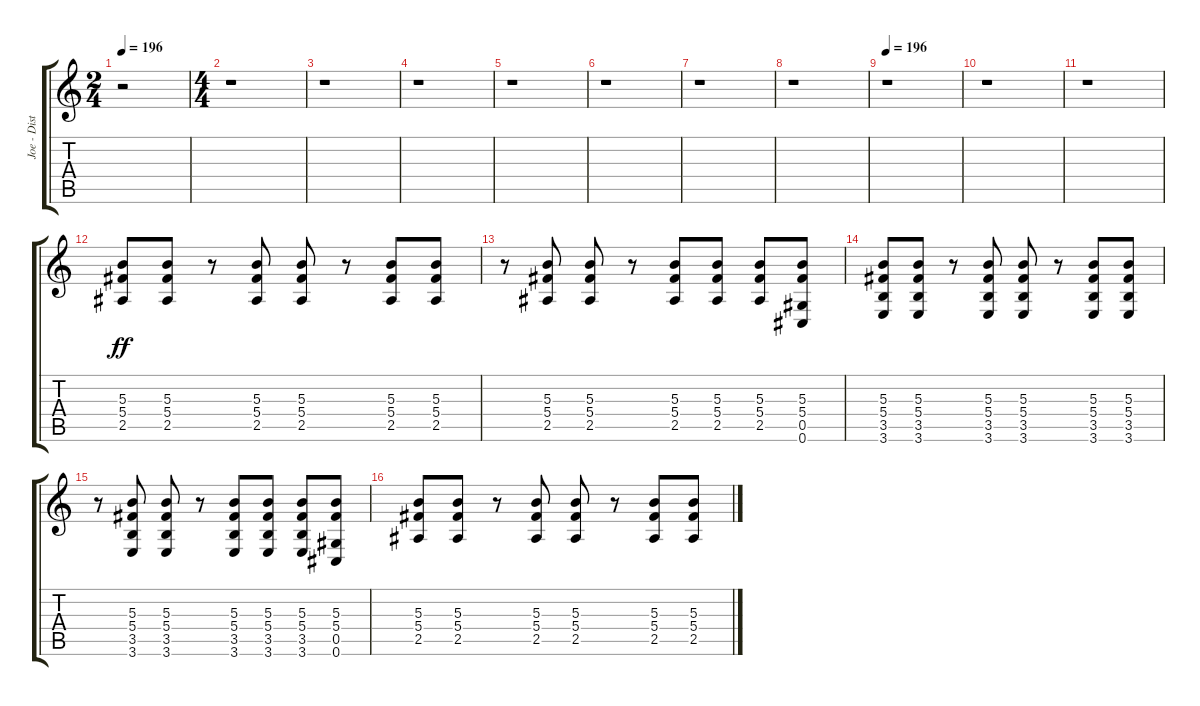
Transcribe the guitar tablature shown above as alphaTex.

\track ("Joe - Distorted Guitar 2" "Joe - Dist") {instrument distortionguitar}
\staff {score tabs}
\tuning (Eb4 Bb3 Gb3 Db3 Ab2 Db2) {hide}
\ts (2 4)
\tempo 196
\tempo 98
\tempo 196
\clef g2
\ks c
r.2{dy ff instrument distortionguitar} |
\ts (4 4)
r.1 |
r.1 |
r.1 |
r.1 |
r.1 |
r.1 |
r.1 |
\tempo 196
r.1 |
r.1 |
r.1 |
(5.3 5.4 2.5).8 (5.3 5.4 2.5).8 r.8 (5.3 5.4 2.5).8 (5.3 5.4 2.5).8 r.8 (5.3 5.4 2.5).8 (5.3 5.4 2.5).8 |
r.8 (5.3 5.4 2.5).8 (5.3 5.4 2.5).8 r.8 (5.3 5.4 2.5).8 (5.3 5.4 2.5).8 (5.3 5.4 2.5).8 (5.3 5.4 0.5 0.6).8 |
(5.3 5.4 3.5 3.6).8 (5.3 5.4 3.5 3.6).8 r.8 (5.3 5.4 3.5 3.6).8 (5.3 5.4 3.5 3.6).8 r.8 (5.3 5.4 3.5 3.6).8 (5.3 5.4 3.5 3.6).8 |
r.8 (5.3 5.4 3.5 3.6).8 (5.3 5.4 3.5 3.6).8 r.8 (5.3 5.4 3.5 3.6).8 (5.3 5.4 3.5 3.6).8 (5.3 5.4 3.5 3.6).8 (5.3 5.4 0.5 0.6).8 |
(5.3 5.4 2.5).8 (5.3 5.4 2.5).8 r.8 (5.3 5.4 2.5).8 (5.3 5.4 2.5).8 r.8 (5.3 5.4 2.5).8 (5.3 5.4 2.5).8
